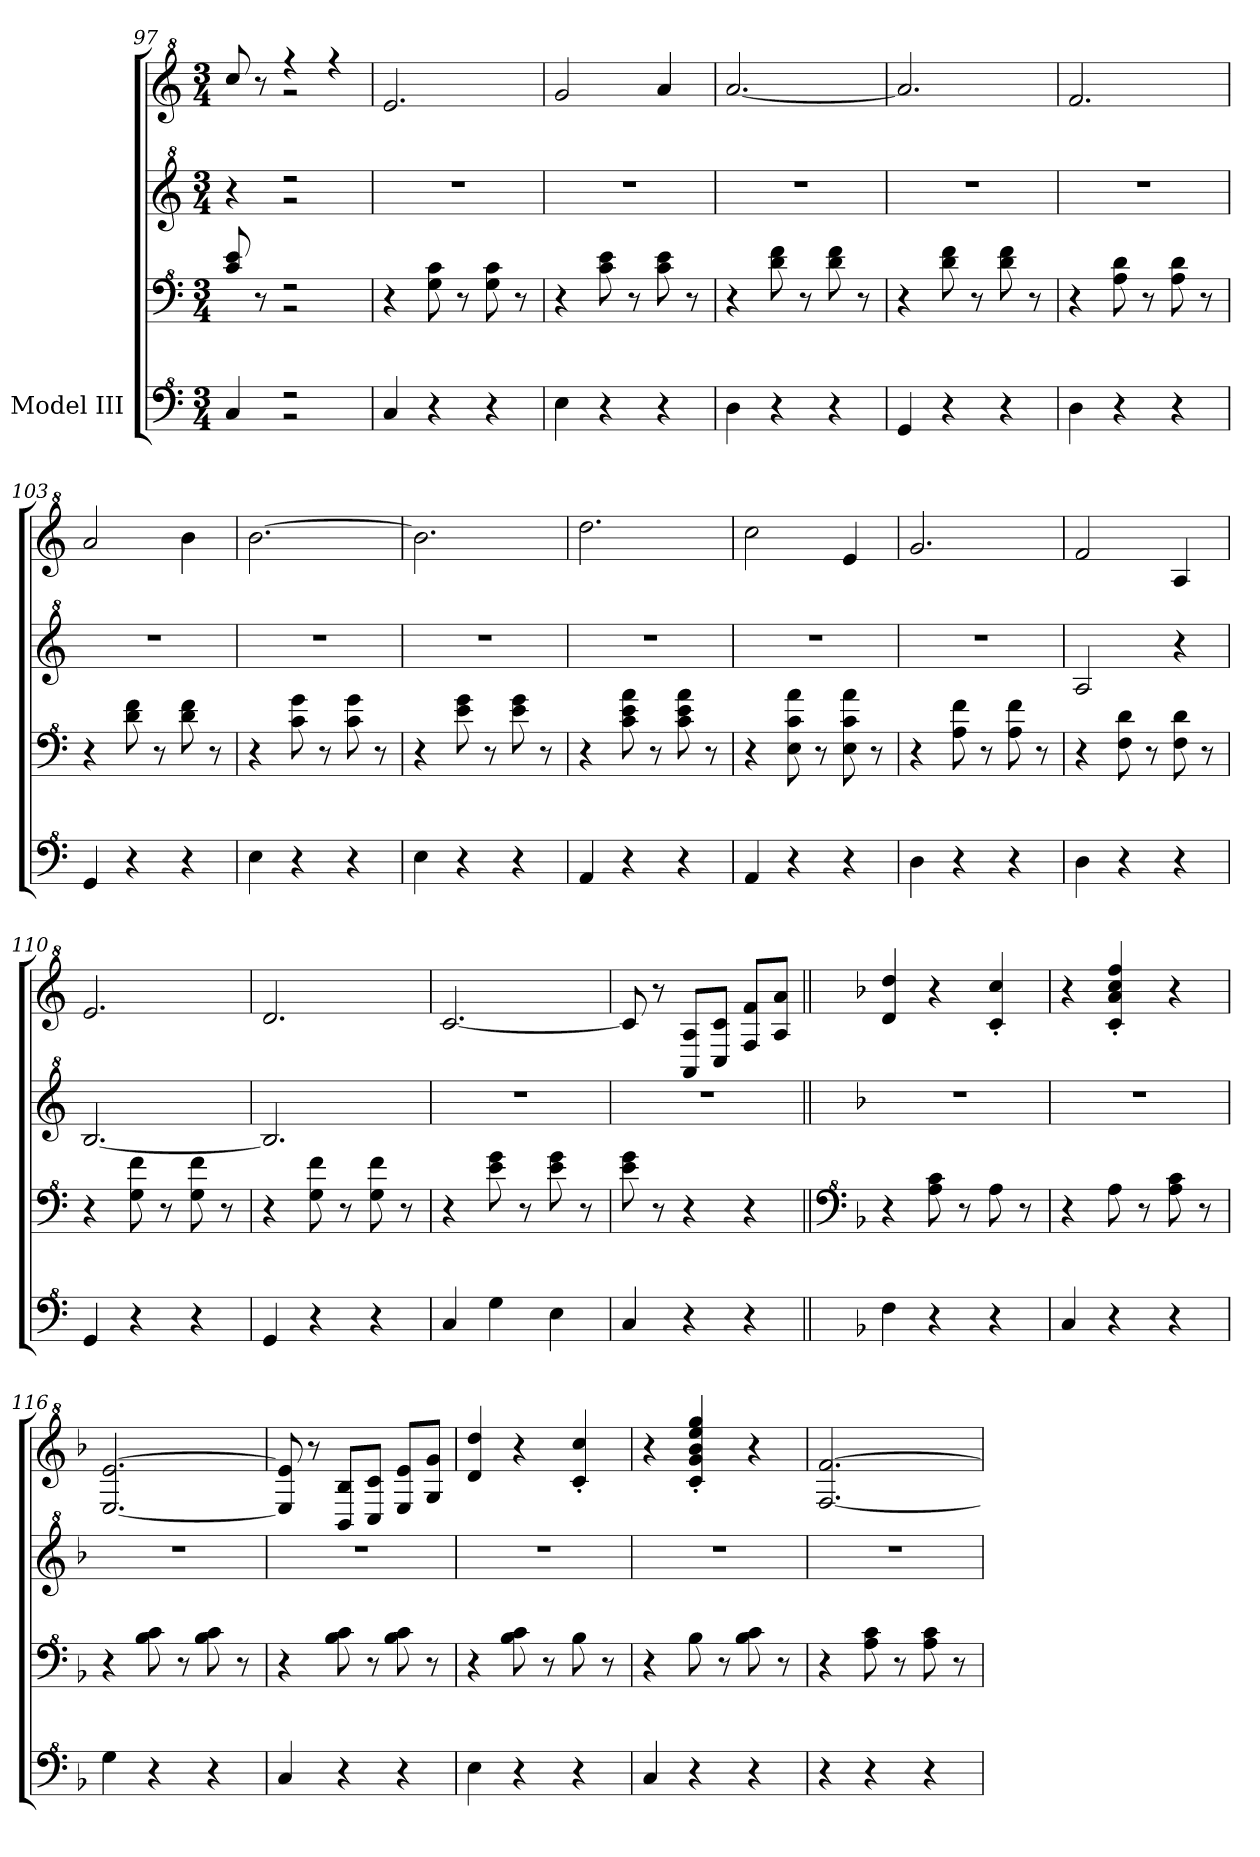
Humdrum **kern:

**kern	**kern	**kern	**kern
*part1	*part1	*part1	*part1
*staff4	*staff3	*staff2	*staff1
*I"Model III	*	*	*
*clefF^4	*clefF^4	*clefG^2	*clefG^2
*k[]	*k[]	*k[]	*k[]
*M3/4	*M3/4	*M3/4	*M3/4
*MM172	*MM172	*MM172	*MM172
=97	=97	=97	=97
*^	*^	*^	*^
4c/	4ryy	4ryy	8cc/ 8ee/	4r	4ryy	8ccc/	4ryy
.	.	.	8r	.	.	8r	.
2r	2r	2r	2r	2r	2r	4r	2r
.	.	.	.	.	.	4r	.
*v	*v	*	*	*	*	*	*
*	*v	*v	*	*	*	*
*	*	*v	*v	*	*
*	*	*	*v	*v
=98	=98	=98	=98
*	*	*	*MM188
4c/	4r	2.r	2.ee/
4r	8g\ 8cc\	.	.
.	8r	.	.
4r	8g\ 8cc\	.	.
.	8r	.	.
=99	=99	=99	=99
*	*	*	*MM196
4e\	4r	2.r	2gg/
4r	8cc\ 8ee\	.	.
.	8r	.	.
4r	8cc\ 8ee\	.	4aa/
.	8r	.	.
=100	=100	=100	=100
4d\	4r	2.r	[2.aa/
4r	8dd\ 8ff\	.	.
.	8r	.	.
4r	8dd\ 8ff\	.	.
.	8r	.	.
!!LO:LB:g=z
=101	=101	=101	=101
*	*	*	*MM204
4G/	4r	2.r	2.aa/]
4r	8dd\ 8ff\	.	.
.	8r	.	.
4r	8dd\ 8ff\	.	.
.	8r	.	.
=102	=102	=102	=102
4d\	4r	2.r	2.ff/
4r	8a\ 8dd\	.	.
.	8r	.	.
4r	8a\ 8dd\	.	.
.	8r	.	.
=103	=103	=103	=103
4G/	4r	2.r	2aa/
4r	8dd\ 8ff\	.	.
.	8r	.	.
4r	8dd\ 8ff\	.	4bb\
.	8r	.	.
=104	=104	=104	=104
*	*	*	*MM208
4e\	4r	2.r	[2.bb\
4r	8cc\ 8gg\	.	.
.	8r	.	.
4r	8cc\ 8gg\	.	.
.	8r	.	.
=105	=105	=105	=105
4e\	4r	2.r	2.bb\]
4r	8ee\ 8gg\	.	.
.	8r	.	.
4r	8ee\ 8gg\	.	.
.	8r	.	.
=106	=106	=106	=106
4A/	4r	2.r	2.ddd\
4r	8cc\ 8ee\ 8aa\	.	.
.	8r	.	.
4r	8cc\ 8ee\ 8aa\	.	.
.	8r	.	.
=107	=107	=107	=107
4A/	4r	2.r	2ccc\
4r	8e\ 8cc\ 8aa\	.	.
.	8r	.	.
4r	8e\ 8cc\ 8aa\	.	4ee/
.	8r	.	.
!!LO:PB:g=z
=108	=108	=108	=108
4d\	4r	2.r	2.gg/
4r	8a\ 8ff\	.	.
.	8r	.	.
4r	8a\ 8ff\	.	.
.	8r	.	.
=109	=109	=109	=109
4d\	4r	2a/	2ff/
4r	8f\ 8dd\	.	.
.	8r	.	.
4r	8f\ 8dd\	4r	4a/
.	8r	.	.
=110	=110	=110	=110
4G/	4r	[2.b/	2.ee/
4r	8g\ 8ff\	.	.
.	8r	.	.
4r	8g\ 8ff\	.	.
.	8r	.	.
=111	=111	=111	=111
4G/	4r	2.b/]	2.dd/
4r	8g\ 8ff\	.	.
.	8r	.	.
4r	8g\ 8ff\	.	.
.	8r	.	.
=112	=112	=112	=112
4c/	4r	2.r	[2.cc/
4g\	8ee\ 8gg\	.	.
.	8r	.	.
4e\	8ee\ 8gg\	.	.
.	8r	.	.
=113	=113	=113	=113
4c/	8ee\ 8gg\	2.r	8cc/]
.	8r	.	8r
4r	4r	.	8A/ 8a/L
.	.	.	8c/ 8cc/J
4r	4r	.	8f/ 8ff/L
.	.	.	8a/ 8aa/J
!!LO:LB:g=z
=114||	=114||	=114||	=114||
*	*clefF^4	*	*
*k[b-]	*k[b-]	*k[b-]	*k[b-]
4f\	4r	2.r	4dd/ 4ddd/
4r	8a\ 8cc\	.	4r
.	8r	.	.
4r	8a\	.	4cc/' 4ccc/'
.	8r	.	.
=115	=115	=115	=115
4c/	4r	2.r	4r
4r	8a\	.	4cc/' 4aa/' 4ccc/' 4fff/'
.	8r	.	.
4r	8a\ 8cc\	.	4r
.	8r	.	.
=116	=116	=116	=116
4g\	4r	2.r	[2.e/ [2.ee/
4r	8b-\ 8cc\	.	.
.	8r	.	.
4r	8b-\ 8cc\	.	.
.	8r	.	.
=117	=117	=117	=117
4c/	4r	2.r	8e/] 8ee/]
.	.	.	8r
4r	8b-\ 8cc\	.	8B-/ 8b-/L
.	8r	.	8c/ 8cc/J
4r	8b-\ 8cc\	.	8e/ 8ee/L
.	8r	.	8g/ 8gg/J
=118	=118	=118	=118
4e\	4r	2.r	4dd/ 4ddd/
4r	8b-\ 8cc\	.	4r
.	8r	.	.
4r	8b-\	.	4cc/' 4ccc/'
.	8r	.	.
=119	=119	=119	=119
4c/	4r	2.r	4r
4r	8b-\	.	4cc/' 4gg/' 4bb-/' 4eee/' 4ggg/'
.	8r	.	.
4r	8b-\ 8cc\	.	4r
.	8r	.	.
!!LO:LB:g=z
=120	=120	=120	=120
4r	4r	2.r	[2.f/ [2.ff/
4r	8a\ 8cc\	.	.
.	8r	.	.
4r	8a\ 8cc\	.	.
.	8r	.	.
=	=	=	=
*-	*-	*-	*-
